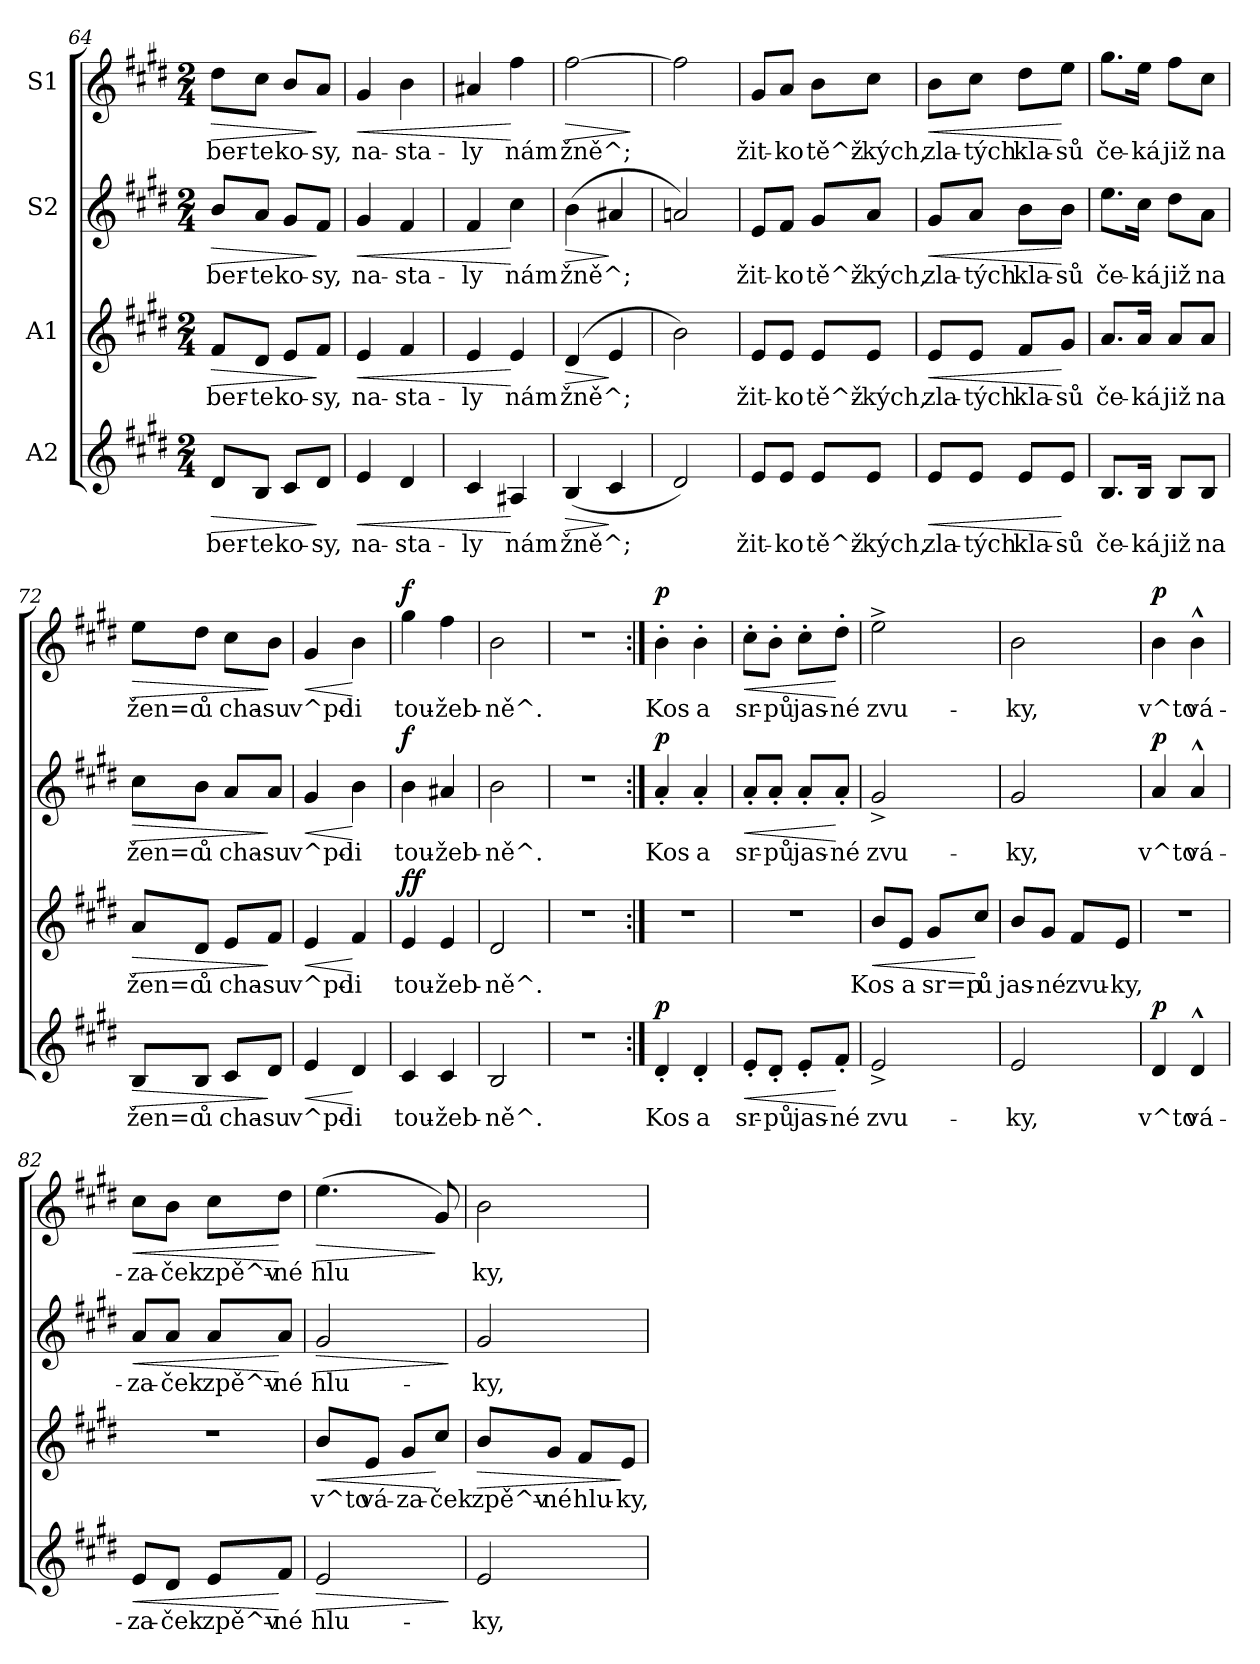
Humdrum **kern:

**kern	**text	**dynam	**kern	**text	**dynam	**kern	**text	**dynam	**kern	**text	**dynam
*part4	*part4	*part4	*part3	*part3	*part3	*part2	*part2	*part2	*part1	*part1	*part1
*staff4	*staff4	*staff4	*staff3	*staff3	*staff3	*staff2	*staff2	*staff2	*staff1	*staff1	*staff1
*I"A2	*	*	*I"A1	*	*	*I"S2	*	*	*I"S1	*	*
*clefG2	*	*	*clefG2	*	*	*clefG2	*	*	*clefG2	*	*
*k[f#c#g#d#]	*	*	*k[f#c#g#d#]	*	*	*k[f#c#g#d#]	*	*	*k[f#c#g#d#]	*	*
*E:	*	*	*E:	*	*	*E:	*	*	*E:	*	*
*M2/4	*	*	*M2/4	*	*	*M2/4	*	*	*M2/4	*	*
=64	=64	=64	=64	=64	=64	=64	=64	=64	=64	=64	=64
!	!LO:LY:b:cj	!LO:HP:b	!	!LO:LY:b:cj	!LO:HP:b	!	!LO:LY:b:cj	!LO:HP:b	!	!LO:LY:b:cj	!LO:HP:b
8d#/L	ber-	>	8f#/L	ber-	>	8b/L	ber-	>	8dd#\L	ber-	>
!	!LO:LY:b:cj	!	!	!LO:LY:b:cj	!	!	!LO:LY:b:cj	!	!	!LO:LY:b:cj	!
8B/J	-te	.	8d#/J	-te	.	8a/J	-te	.	8cc#\J	-te	.
!	!LO:LY:b:cj	!	!	!LO:LY:b:cj	!	!	!LO:LY:b:cj	!	!	!LO:LY:b:cj	!
8c#/L	ko-	.	8e/L	ko-	.	8g#/L	ko-	.	8b/L	ko-	.
!	!LO:LY:b:cj	!	!	!LO:LY:b:cj	!	!	!LO:LY:b:cj	!	!	!LO:LY:b:cj	!
8d#/J	-sy,	]	8f#/J	-sy,	]	8f#/J	-sy,	]	8a/J	-sy,	]
=65	=65	=65	=65	=65	=65	=65	=65	=65	=65	=65	=65
!	!LO:LY:b:cj	!LO:HP:b	!	!LO:LY:b:cj	!LO:HP:b	!	!LO:LY:b:cj	!LO:HP:b	!	!LO:LY:b:cj	!LO:HP:b
4e/	na-	<	4e/	na-	<	4g#/	na-	<	4g#/	na-	<
!	!LO:LY:b:cj	!	!	!LO:LY:b:cj	!	!	!LO:LY:b:cj	!	!	!LO:LY:b:cj	!
4d#/	-sta-	.	4f#/	-sta-	.	4f#/	-sta-	.	4b\	-sta-	.
=66	=66	=66	=66	=66	=66	=66	=66	=66	=66	=66	=66
!	!LO:LY:b:cj	!	!	!LO:LY:b:cj	!	!	!LO:LY:b:cj	!	!	!LO:LY:b:cj	!
4c#/	-ly	.	4e/	-ly	.	4f#/	-ly	.	4a#X/	-ly	.
!	!LO:LY:b:cj	!	!	!LO:LY:b:cj	!	!	!LO:LY:b:cj	!	!	!LO:LY:b:cj	!
4A#X/	nám	[	4e/	nám	[	4cc#\	nám	[	4ff#\	nám	[
!!LO:LB:g=z
=67	=67	=67	=67	=67	=67	=67	=67	=67	=67	=67	=67
!	!LO:LY:b:cj	!LO:HP:b	!	!LO:LY:b:cj	!LO:HP:b	!	!LO:LY:b:cj	!LO:HP:b	!	!LO:LY:b:cj	!LO:HP:b
(>4B/	žně^;	>	(>4d#/	žně^;	>	(>4b\	žně^;	>	[>2ff#\	žně^;	>
!	!LO:LY:b:cj	!	!	!LO:LY:b:cj	!	!	!LO:LY:b:cj	!	!	!	!
4c#/	.	]	4e/	.	]	4a#X/	.	]	.	.	.
.	.	.	.	.	.	.	.	.	.	.	]
=68	=68	=68	=68	=68	=68	=68	=68	=68	=68	=68	=68
!	!LO:LY:b:cj	!	!	!LO:LY:b:cj	!	!	!LO:LY:b:cj	!	!	!LO:LY:b:cj	!
2d#/)	.	.	2b\)	.	.	2an/)	.	.	2ff#\]	.	.
=69	=69	=69	=69	=69	=69	=69	=69	=69	=69	=69	=69
!	!LO:LY:b:cj	!	!	!LO:LY:b:cj	!	!	!LO:LY:b:cj	!	!	!LO:LY:b:cj	!
8e/L	žit-	.	8e/L	žit-	.	8e/L	žit-	.	8g#/L	žit-	.
!	!LO:LY:b:cj	!	!	!LO:LY:b:cj	!	!	!LO:LY:b:cj	!	!	!LO:LY:b:cj	!
8e/J	-ko	.	8e/J	-ko	.	8f#/J	-ko	.	8a/J	-ko	.
!	!LO:LY:b:cj	!	!	!LO:LY:b:cj	!	!	!LO:LY:b:cj	!	!	!LO:LY:b:cj	!
8e/L	tě^ž-	.	8e/L	tě^ž-	.	8g#/L	tě^ž-	.	8b\L	tě^ž-	.
!	!LO:LY:b:cj	!	!	!LO:LY:b:cj	!	!	!LO:LY:b:cj	!	!	!LO:LY:b:cj	!
8e/J	-kých,	.	8e/J	-kých,	.	8a/J	-kých,	.	8cc#\J	-kých,	.
=70	=70	=70	=70	=70	=70	=70	=70	=70	=70	=70	=70
!	!LO:LY:b:cj	!LO:HP:b	!	!LO:LY:b:cj	!LO:HP:b	!	!LO:LY:b:cj	!LO:HP:b	!	!LO:LY:b:cj	!LO:HP:b
8e/L	zla-	<	8e/L	zla-	<	8g#/L	zla-	<	8b\L	zla-	<
!	!LO:LY:b:cj	!	!	!LO:LY:b:cj	!	!	!LO:LY:b:cj	!	!	!LO:LY:b:cj	!
8e/J	-tých	.	8e/J	-tých	.	8a/J	-tých	.	8cc#\J	-tých	.
!	!LO:LY:b:cj	!	!	!LO:LY:b:cj	!	!	!LO:LY:b:cj	!	!	!LO:LY:b:cj	!
8e/L	kla-	.	8f#/L	kla-	.	8b\L	kla-	.	8dd#\L	kla-	.
!	!LO:LY:b:cj	!	!	!LO:LY:b:cj	!	!	!LO:LY:b:cj	!	!	!LO:LY:b:cj	!
8e/J	-sů	[	8g#/J	-sů	[	8b\J	-sů	[	8ee\J	-sů	[
=71	=71	=71	=71	=71	=71	=71	=71	=71	=71	=71	=71
!	!LO:LY:b:cj	!	!	!LO:LY:b:cj	!	!	!LO:LY:b:cj	!	!	!LO:LY:b:cj	!
8.B/L	če-	.	8.a/L	če-	.	8.ee\L	če-	.	8.gg#\L	če-	.
!	!LO:LY:b:cj	!	!	!LO:LY:b:cj	!	!	!LO:LY:b:cj	!	!	!LO:LY:b:cj	!
16B/Jk	-ká	.	16a/Jk	-ká	.	16cc#\Jk	-ká	.	16ee\Jk	-ká	.
!	!LO:LY:b:cj	!	!	!LO:LY:b:cj	!	!	!LO:LY:b:cj	!	!	!LO:LY:b:cj	!
8B/L	již	.	8a/L	již	.	8dd#\L	již	.	8ff#\L	již	.
!	!LO:LY:b:cj	!	!	!LO:LY:b:cj	!	!	!LO:LY:b:cj	!	!	!LO:LY:b:cj	!
8B/J	na	.	8a/J	na	.	8a\J	na	.	8cc#\J	na	.
=72	=72	=72	=72	=72	=72	=72	=72	=72	=72	=72	=72
!	!LO:LY:b:cj	!LO:HP:b	!	!LO:LY:b:cj	!LO:HP:b	!	!LO:LY:b:cj	!LO:HP:b	!	!LO:LY:b:cj	!LO:HP:b
8B/L	žen=c	>	8a/L	žen=c	>	8cc#\L	žen=c	>	8ee\L	žen=c	>
!	!LO:LY:b:cj	!	!	!LO:LY:b:cj	!	!	!LO:LY:b:cj	!	!	!LO:LY:b:cj	!
8B/J	ů	.	8d#/J	ů	.	8b\J	ů	.	8dd#\J	ů	.
!	!LO:LY:b:cj	!	!	!LO:LY:b:cj	!	!	!LO:LY:b:cj	!	!	!LO:LY:b:cj	!
8c#/L	cha-	.	8e/L	cha-	.	8a/L	cha-	.	8cc#\L	cha-	.
!	!LO:LY:b:cj	!	!	!LO:LY:b:cj	!	!	!LO:LY:b:cj	!	!	!LO:LY:b:cj	!
8d#/J	-su	]	8f#/J	-su	]	8a/J	-su	]	8b\J	-su	]
=73	=73	=73	=73	=73	=73	=73	=73	=73	=73	=73	=73
!	!LO:LY:b:cj	!LO:HP:b	!	!LO:LY:b:cj	!LO:HP:b	!	!LO:LY:b:cj	!LO:HP:b	!	!LO:LY:b:cj	!LO:HP:b
4e/	v^po-	<	4e/	v^po-	<	4g#/	v^po-	<	4g#/	v^po-	<
!	!LO:LY:b:cj	!	!	!LO:LY:b:cj	!	!	!LO:LY:b:cj	!	!	!LO:LY:b:cj	!
4d#/	-li	[	4f#/	-li	[	4b\	-li	[	4b\	-li	[
=74	=74	=74	=74	=74	=74	=74	=74	=74	=74	=74	=74
!	!LO:LY:b:cj	!	!	!LO:LY:b:cj	!LO:DY:a	!	!LO:LY:b:cj	!	!	!LO:LY:b:cj	!
!	!	!	!	!	!LO:DY:n=1:b	!	!	!LO:DY:a	!	!	!LO:DY:a
4c#/	tou-	.	4e/	tou-	f f	4b\	tou-	f	4gg#\	tou-	f
!	!LO:LY:b:cj	!	!	!LO:LY:b:cj	!	!	!LO:LY:b:cj	!	!	!LO:LY:b:cj	!
4c#/	-žeb-	.	4e/	-žeb-	.	4a#X/	-žeb-	.	4ff#\	-žeb-	.
=75	=75	=75	=75	=75	=75	=75	=75	=75	=75	=75	=75
!	!LO:LY:b:cj	!	!	!LO:LY:b:cj	!	!	!LO:LY:b:cj	!	!	!LO:LY:b:cj	!
2B/	-ně^.	.	2d#/	-ně^.	.	2b\	-ně^.	.	2b\	-ně^.	.
=76	=76	=76	=76	=76	=76	=76	=76	=76	=76	=76	=76
2r	.	.	2r	.	.	2r	.	.	2r	.	.
=77:|!	=77:|!	=77:|!	=77:|!	=77:|!	=77:|!	=77:|!	=77:|!	=77:|!	=77:|!	=77:|!	=77:|!
!	!LO:LY:b:cj	!LO:DY:a	!	!	!	!	!LO:LY:b:cj	!LO:DY:a	!	!LO:LY:b:cj	!LO:DY:a
4d#'>/	Kos	p	2r	.	.	4a'>/	Kos	p	4b'>\	Kos	p
!	!LO:LY:b:cj	!	!	!	!	!	!LO:LY:b:cj	!	!	!LO:LY:b:cj	!
4d#'>/	a	.	.	.	.	4a'>/	a	.	4b'>\	a	.
=78	=78	=78	=78	=78	=78	=78	=78	=78	=78	=78	=78
!	!LO:LY:b:cj	!LO:HP:b	!	!	!	!	!LO:LY:b:cj	!LO:HP:b	!	!LO:LY:b:cj	!LO:HP:b
8e'>/L	sr-	<	2r	.	.	8a'>/L	sr-	<	8cc#'>\L	sr-	<
!	!LO:LY:b:cj	!	!	!	!	!	!LO:LY:b:cj	!	!	!LO:LY:b:cj	!
8d#'>/J	-pů	.	.	.	.	8a'>/J	-pů	.	8b'>\J	-pů	.
!	!LO:LY:b:cj	!	!	!	!	!	!LO:LY:b:cj	!	!	!LO:LY:b:cj	!
8e'>/L	jas-	.	.	.	.	8a'>/L	jas-	.	8cc#'>\L	jas-	.
!	!LO:LY:b:cj	!	!	!	!	!	!LO:LY:b:cj	!	!	!LO:LY:b:cj	!
8f#'>/J	-né	[	.	.	.	8a'>/J	-né	[	8dd#'>\J	-né	[
=79	=79	=79	=79	=79	=79	=79	=79	=79	=79	=79	=79
!	!LO:LY:b:cj	!	!	!LO:LY:b:cj	!LO:HP:b	!	!LO:LY:b:cj	!	!	!LO:LY:b:cj	!
2e^>/	zvu-	.	8b/L	Kos	<	2g#^>/	zvu-	.	2ee^>\	zvu-	.
!	!	!	!	!LO:LY:b:cj	!	!	!	!	!	!	!
.	.	.	8e/J	a	.	.	.	.	.	.	.
!	!	!	!	!LO:LY:b:cj	!	!	!	!	!	!	!
.	.	.	8g#/L	sr=p	.	.	.	.	.	.	.
!	!	!	!	!LO:LY:b:cj	!	!	!	!	!	!	!
.	.	.	8cc#/J	ů	[	.	.	.	.	.	.
=80	=80	=80	=80	=80	=80	=80	=80	=80	=80	=80	=80
!	!LO:LY:b:cj	!	!	!LO:LY:b:cj	!	!	!LO:LY:b:cj	!	!	!LO:LY:b:cj	!
2e/	-ky,	.	8b/L	jas-	.	2g#/	-ky,	.	2b\	-ky,	.
!	!	!	!	!LO:LY:b:cj	!	!	!	!	!	!	!
.	.	.	8g#/J	-né	.	.	.	.	.	.	.
!	!	!	!	!LO:LY:b:cj	!	!	!	!	!	!	!
.	.	.	8f#/L	zvu-	.	.	.	.	.	.	.
!	!	!	!	!LO:LY:b:cj	!	!	!	!	!	!	!
.	.	.	8e/J	-ky,	.	.	.	.	.	.	.
=81	=81	=81	=81	=81	=81	=81	=81	=81	=81	=81	=81
!	!LO:LY:b:cj	!LO:DY:a	!	!	!	!	!LO:LY:b:cj	!LO:DY:a	!	!LO:LY:b:cj	!LO:DY:a
4d#/	v^to	p	2r	.	.	4a/	v^to	p	4b\	v^to	p
!	!LO:LY:b:cj	!	!	!	!	!	!LO:LY:b:cj	!	!	!LO:LY:b:cj	!
4d#^^>/	vá-	.	.	.	.	4a^^>/	vá-	.	4b^^>\	vá-	.
!!LO:PB:g=z
=82	=82	=82	=82	=82	=82	=82	=82	=82	=82	=82	=82
!	!LO:LY:b:cj	!LO:HP:b	!	!	!	!	!LO:LY:b:cj	!LO:HP:b	!	!LO:LY:b:cj	!LO:HP:b
8e/L	-za-	<	2r	.	.	8a/L	-za-	<	8cc#\L	-za-	<
!	!LO:LY:b:cj	!	!	!	!	!	!LO:LY:b:cj	!	!	!LO:LY:b:cj	!
8d#/J	-ček	.	.	.	.	8a/J	-ček	.	8b\J	-ček	.
!	!LO:LY:b:cj	!	!	!	!	!	!LO:LY:b:cj	!	!	!LO:LY:b:cj	!
8e/L	zpě^v-	.	.	.	.	8a/L	zpě^v-	.	8cc#\L	zpě^v-	.
!	!LO:LY:b:cj	!	!	!	!	!	!LO:LY:b:cj	!	!	!LO:LY:b:cj	!
8f#/J	-né	[	.	.	.	8a/J	-né	[	8dd#\J	-né	[
=83	=83	=83	=83	=83	=83	=83	=83	=83	=83	=83	=83
!	!LO:LY:b:cj	!LO:HP:b	!	!LO:LY:b:cj	!LO:HP:b	!	!LO:LY:b:cj	!LO:HP:b	!	!LO:LY:b:cj	!LO:HP:b
2e/	hlu-	>	8b/L	v^to	<	2g#/	hlu-	>	(>4.ee\	hlu-	>
!	!	!	!	!LO:LY:b:cj	!	!	!	!	!	!	!
.	.	.	8e/J	vá-	.	.	.	.	.	.	.
!	!	!	!	!LO:LY:b:cj	!	!	!	!	!	!	!
.	.	.	8g#/L	-za-	.	.	.	.	.	.	.
!	!	!	!	!LO:LY:b:cj	!	!	!	!	!	!LO:LY:b:cj	!
.	.	.	8cc#/J	-ček	[	.	.	.	8g#/)	--	]
.	.	]	.	.	.	.	.	]	.	.	.
=84	=84	=84	=84	=84	=84	=84	=84	=84	=84	=84	=84
!	!LO:LY:b:cj	!	!	!LO:LY:b:cj	!LO:HP:b	!	!LO:LY:b:cj	!	!	!LO:LY:b:cj	!
2e/	-ky,	.	8b/L	zpě^v-	>	2g#/	-ky,	.	2b\	-ky,	.
!	!	!	!	!LO:LY:b:cj	!	!	!	!	!	!	!
.	.	.	8g#/J	-né	.	.	.	.	.	.	.
!	!	!	!	!LO:LY:b:cj	!	!	!	!	!	!	!
.	.	.	8f#/L	hlu-	.	.	.	.	.	.	.
!	!	!	!	!LO:LY:b:cj	!	!	!	!	!	!	!
.	.	.	8e/J	-ky,	]	.	.	.	.	.	.
=	=	=	=	=	=	=	=	=	=	=	=
*-	*-	*-	*-	*-	*-	*-	*-	*-	*-	*-	*-
